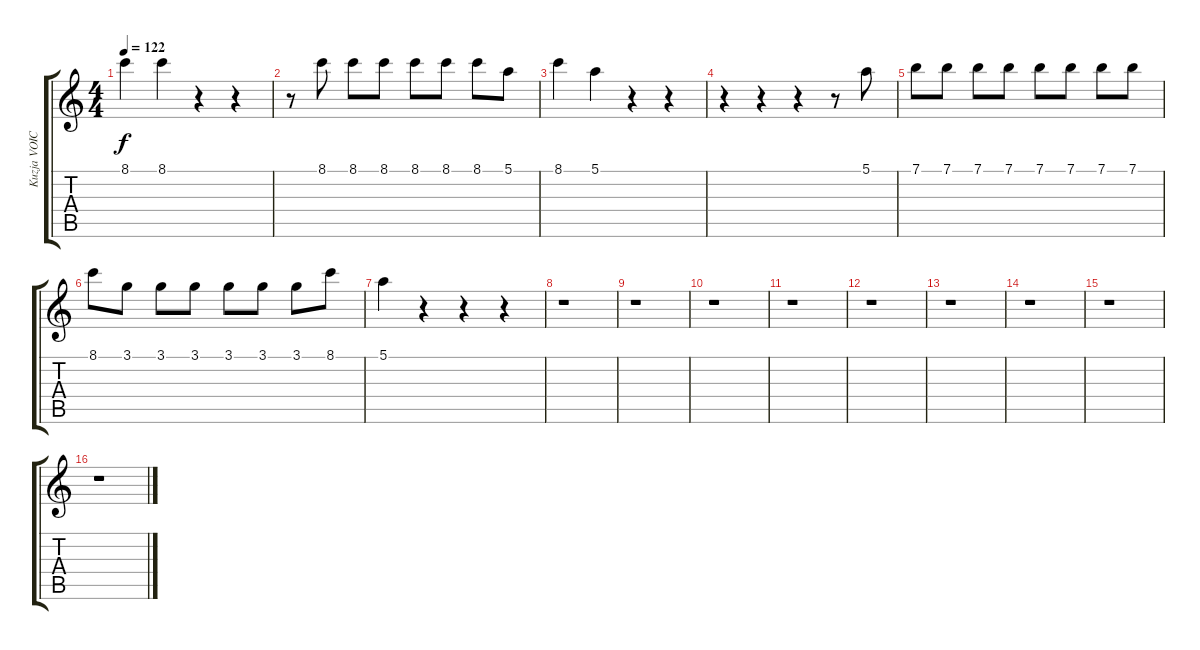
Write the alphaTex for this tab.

\track ("Kuzja VOICE" "Kuzja VOIC") {instrument acousticguitarsteel}
\staff {score tabs}
\tuning (E4 B3 G3 D3 A2 E2) {hide}
\ts (4 4)
\tempo 122
\clef g2
\ks c
8.1.4{dy f} 8.1.4 r.4 r.4 |
r.8 8.1.8 8.1.8 8.1.8 8.1.8 8.1.8 8.1.8 5.1.8 |
8.1.4 5.1.4 r.4 r.4 |
r.4 r.4 r.4 r.8 5.1.8 |
7.1.8 7.1.8 7.1.8 7.1.8 7.1.8 7.1.8 7.1.8 7.1.8 |
8.1.8 3.1.8 3.1.8 3.1.8 3.1.8 3.1.8 3.1.8 8.1.8 |
5.1.4 r.4 r.4 r.4 |
r.1 |
r.1 |
r.1 |
r.1 |
r.1 |
r.1 |
r.1 |
r.1 |
r.1
